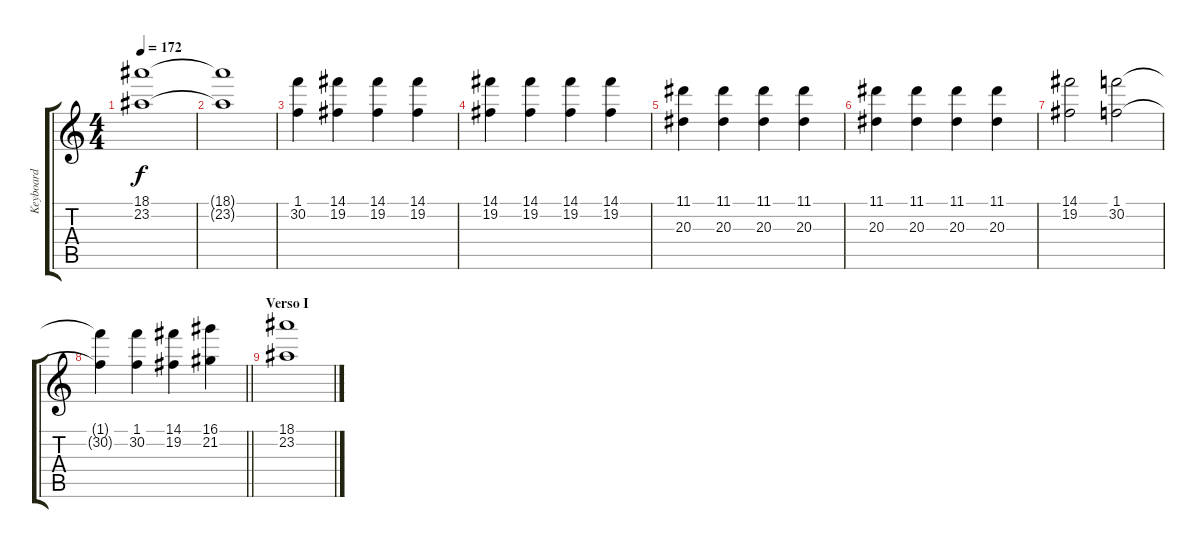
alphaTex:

\track ("Keyboard" "Keyboard") {instrument stringensemble1}
\staff {score tabs}
\tuning (E5 B3 G3 D3 A2 E2) {hide}
\ts (4 4)
\tempo 172
\clef g2
\ks c
(18.1 23.2).1{dy f} |
(18.1{t} 23.2{t}).1 |
(1.1 30.2).4 (14.1 19.2).4 (14.1 19.2).4 (14.1 19.2).4 |
(14.1 19.2).4 (14.1 19.2).4 (14.1 19.2).4 (14.1 19.2).4 |
(11.1 20.3).4 (11.1 20.3).4 (11.1 20.3).4 (11.1 20.3).4 |
(11.1 20.3).4 (11.1 20.3).4 (11.1 20.3).4 (11.1 20.3).4 |
(14.1 19.2).2 (1.1 30.2).2 |
\barLineRight lightlight
(1.1{t} 30.2{t}).4 (1.1 30.2).4 (14.1 19.2).4 (16.1 21.2).4 |
\section ("" "Verso I")
(18.1 23.2).1{volume 0}
